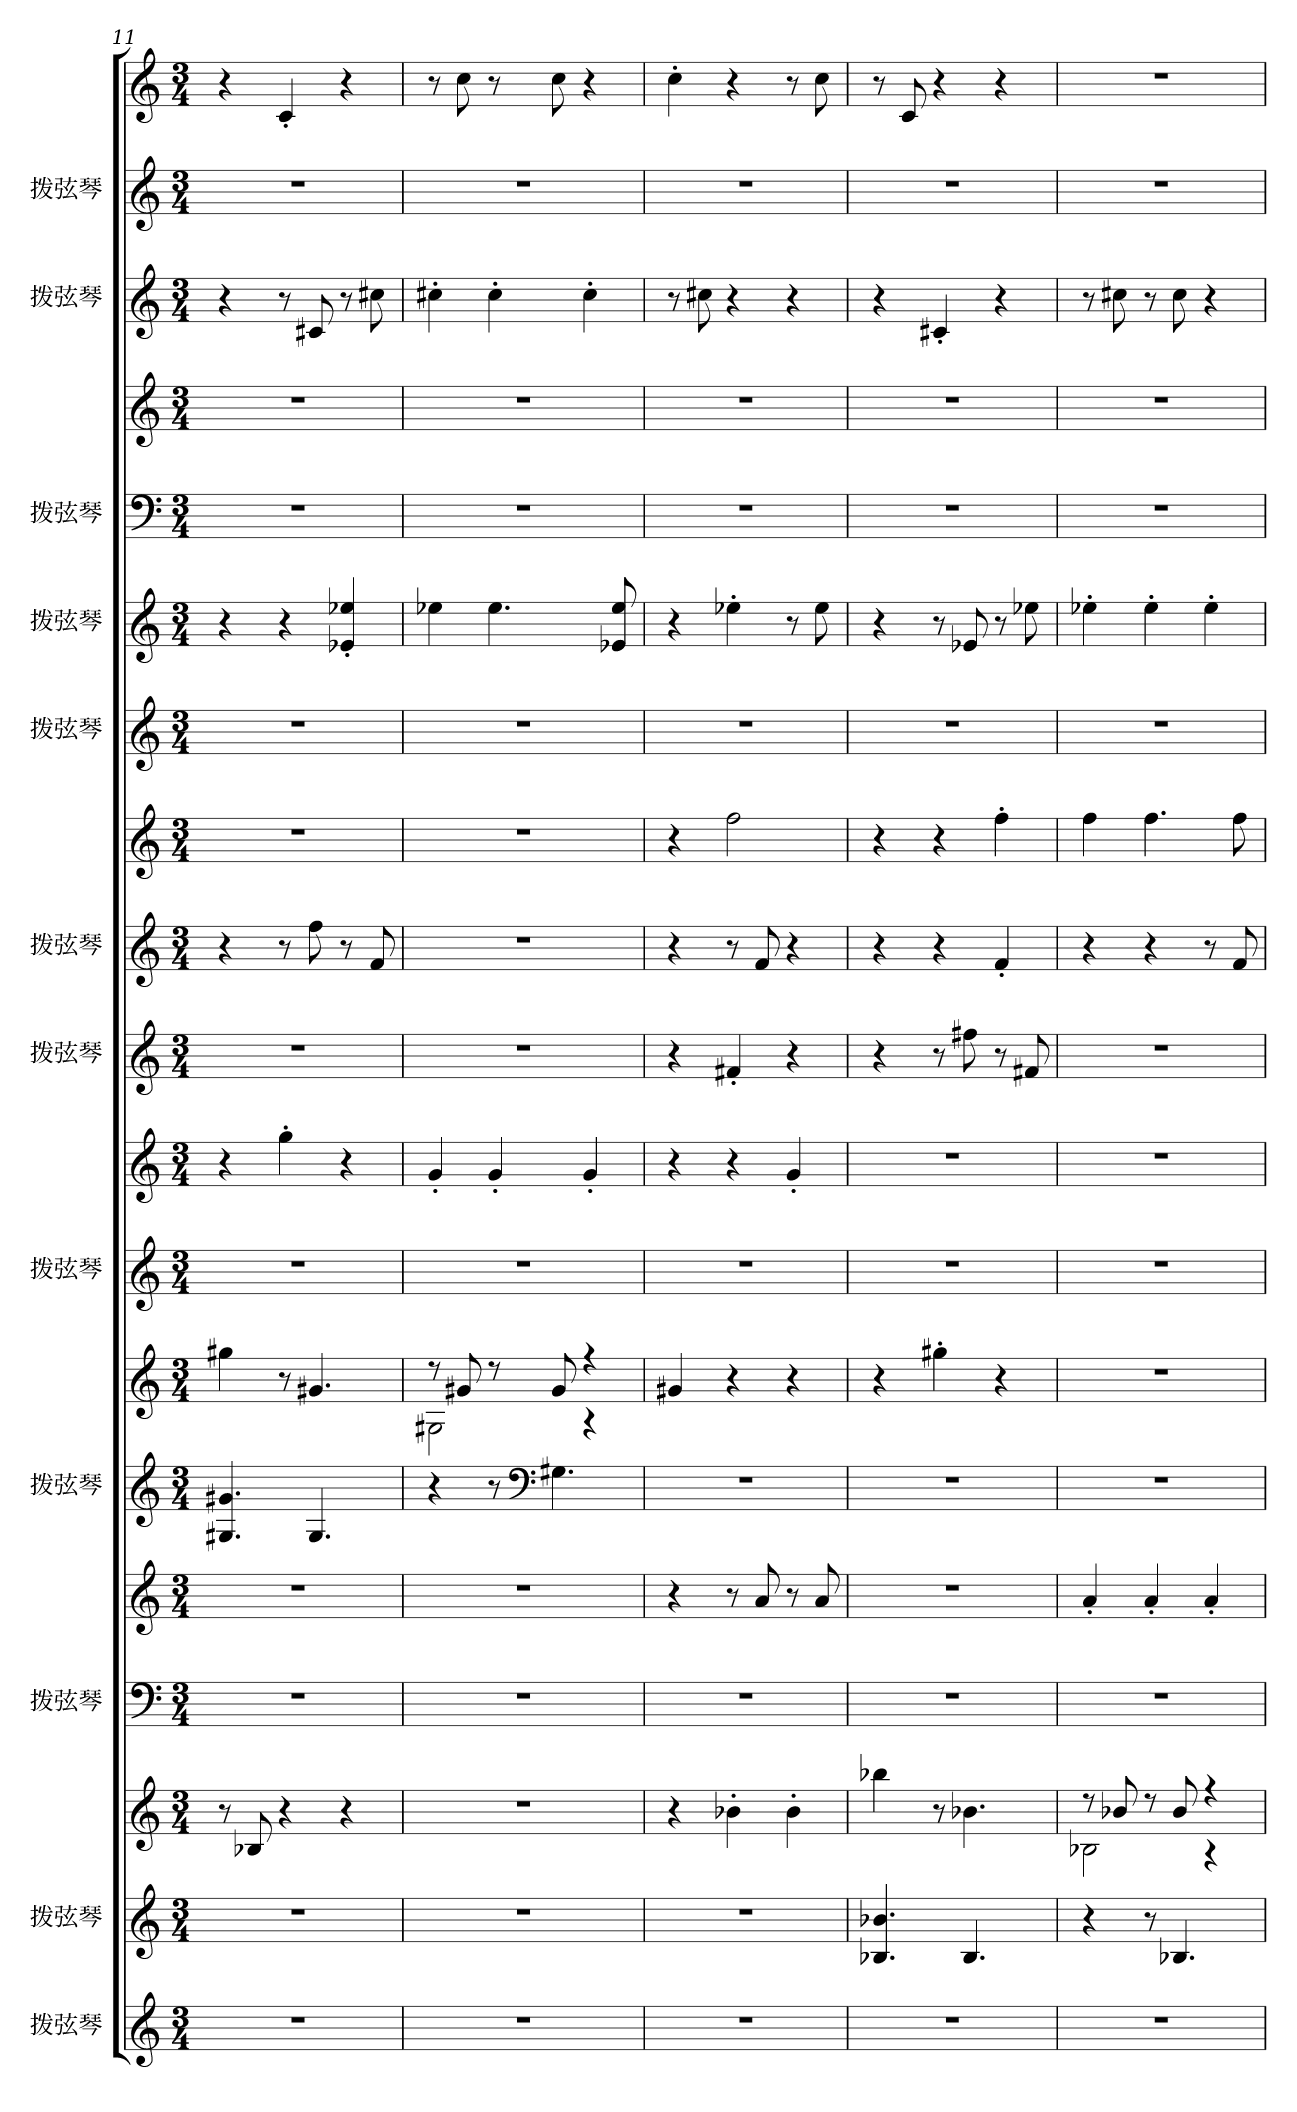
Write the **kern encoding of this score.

**kern	**kern	**kern	**kern	**kern	**kern	**kern	**kern	**kern	**kern	**kern	**kern	**kern	**kern	**kern	**kern	**kern	**kern	**kern
*part12	*part11	*part11	*part10	*part10	*part9	*part9	*part8	*part8	*part7	*part6	*part6	*part5	*part4	*part3	*part3	*part2	*part1	*part1
*staff19	*staff18	*staff17	*staff16	*staff15	*staff14	*staff13	*staff12	*staff11	*staff10	*staff9	*staff8	*staff7	*staff6	*staff5	*staff4	*staff3	*staff2	*staff1
*I"拨弦琴	*I"拨弦琴	*	*I"拨弦琴	*	*I"拨弦琴	*	*I"拨弦琴	*	*I"拨弦琴	*I"拨弦琴	*	*I"拨弦琴	*I"拨弦琴	*I"拨弦琴	*	*I"拨弦琴	*I"拨弦琴	*
*clefG2	*clefG2	*clefG2	*clefF4	*clefG2	*clefG2	*clefG2	*clefG2	*clefG2	*clefG2	*clefG2	*clefG2	*clefG2	*clefG2	*clefF4	*clefG2	*clefG2	*clefG2	*clefG2
*k[]	*k[]	*k[]	*k[]	*k[]	*k[]	*k[]	*k[]	*k[]	*k[]	*k[]	*k[]	*k[]	*k[]	*k[]	*k[]	*k[]	*k[]	*k[]
*M3/4	*M3/4	*M3/4	*M3/4	*M3/4	*M3/4	*M3/4	*M3/4	*M3/4	*M3/4	*M3/4	*M3/4	*M3/4	*M3/4	*M3/4	*M3/4	*M3/4	*M3/4	*M3/4
=11	=11	=11	=11	=11	=11	=11	=11	=11	=11	=11	=11	=11	=11	=11	=11	=11	=11	=11
2.r	2.r	8r	2.r	2.r	4.G#X/ 4.g#X/	4gg#X\	2.r	4r	2.r	4r	2.r	2.r	4r	2.r	2.r	4r	2.r	4r
.	.	8B-X/	.	.	.	.	.	.	.	.	.	.	.	.	.	.	.	.
.	.	4r	.	.	.	8r	.	4gg'\	.	8r	.	.	4r	.	.	8r	.	4c'/
.	.	.	.	.	4.G#/	4.g#X/	.	.	.	8ff\	.	.	.	.	.	8c#X/	.	.
.	.	4r	.	.	.	.	.	4r	.	8r	.	.	4e-X/' 4ee-X/'	.	.	8r	.	4r
.	.	.	.	.	.	.	.	.	.	8f/	.	.	.	.	.	8cc#X\	.	.
!!LO:PB:g=z
=12	=12	=12	=12	=12	=12	=12	=12	=12	=12	=12	=12	=12	=12	=12	=12	=12	=12	=12
*	*	*	*	*	*	*^	*	*	*	*	*	*	*	*	*	*	*	*
2.r	2.r	2.r	2.r	2.r	4r	8r	2G#X\	2.r	4g'/	2.r	2.r	2.r	2.r	4ee-X\	2.r	2.r	4cc#X'\	2.r	8r
.	.	.	.	.	.	8g#X/	.	.	.	.	.	.	.	.	.	.	.	.	8cc\
.	.	.	.	.	8r	8r	.	.	4g'/	.	.	.	.	4.ee-\	.	.	4cc#'\	.	8r
*	*	*	*	*	*clefF4	*	*	*	*	*	*	*	*	*	*	*	*	*	*
.	.	.	.	.	4.G#X\	8g#/	.	.	.	.	.	.	.	.	.	.	.	.	8cc\
.	.	.	.	.	.	4r	4r	.	4g'/	.	.	.	.	.	.	.	4cc#'\	.	4r
.	.	.	.	.	.	.	.	.	.	.	.	.	.	8e-X/ 8ee-/	.	.	.	.	.
*	*	*	*	*	*	*v	*v	*	*	*	*	*	*	*	*	*	*	*	*
=13	=13	=13	=13	=13	=13	=13	=13	=13	=13	=13	=13	=13	=13	=13	=13	=13	=13	=13
2.r	2.r	4r	2.r	4r	2.r	4g#X/	2.r	4r	4r	4r	4r	2.r	4r	2.r	2.r	8r	2.r	4cc'\
.	.	.	.	.	.	.	.	.	.	.	.	.	.	.	.	8cc#X\	.	.
.	.	4b-X'\	.	8r	.	4r	.	4r	4f#X'/	8r	2ff\	.	4ee-X'\	.	.	4r	.	4r
.	.	.	.	8a/	.	.	.	.	.	8f/	.	.	.	.	.	.	.	.
.	.	4b-'\	.	8r	.	4r	.	4g'/	4r	4r	.	.	8r	.	.	4r	.	8r
.	.	.	.	8a/	.	.	.	.	.	.	.	.	8ee-\	.	.	.	.	8cc\
=14	=14	=14	=14	=14	=14	=14	=14	=14	=14	=14	=14	=14	=14	=14	=14	=14	=14	=14
2.r	4.B-X/ 4.b-X/	4bb-X\	2.r	2.r	2.r	4r	2.r	2.r	4r	4r	4r	2.r	4r	2.r	2.r	4r	2.r	8r
.	.	.	.	.	.	.	.	.	.	.	.	.	.	.	.	.	.	8c/
.	.	8r	.	.	.	4gg#X'\	.	.	8r	4r	4r	.	8r	.	.	4c#X'/	.	4r
.	4.B-/	4.b-X\	.	.	.	.	.	.	8ff#X\	.	.	.	8e-X/	.	.	.	.	.
.	.	.	.	.	.	4r	.	.	8r	4f'/	4ff'\	.	8r	.	.	4r	.	4r
.	.	.	.	.	.	.	.	.	8f#X/	.	.	.	8ee-X\	.	.	.	.	.
=15	=15	=15	=15	=15	=15	=15	=15	=15	=15	=15	=15	=15	=15	=15	=15	=15	=15	=15
*	*	*^	*	*	*	*	*	*	*	*	*	*	*	*	*	*	*	*
2.r	4r	8r	2B-X\	2.r	4a'/	2.r	2.r	2.r	2.r	2.r	4r	4ff\	2.r	4ee-X'\	2.r	2.r	8r	2.r	2.r
.	.	8b-X/	.	.	.	.	.	.	.	.	.	.	.	.	.	.	8cc#X\	.	.
.	8r	8r	.	.	4a'/	.	.	.	.	.	4r	4.ff\	.	4ee-'\	.	.	8r	.	.
.	4.B-X/	8b-/	.	.	.	.	.	.	.	.	.	.	.	.	.	.	8cc#\	.	.
.	.	4r	4r	.	4a'/	.	.	.	.	.	8r	.	.	4ee-'\	.	.	4r	.	.
.	.	.	.	.	.	.	.	.	.	.	8f/	8ff\	.	.	.	.	.	.	.
*	*	*v	*v	*	*	*	*	*	*	*	*	*	*	*	*	*	*	*	*
=	=	=	=	=	=	=	=	=	=	=	=	=	=	=	=	=	=	=
*-	*-	*-	*-	*-	*-	*-	*-	*-	*-	*-	*-	*-	*-	*-	*-	*-	*-	*-
